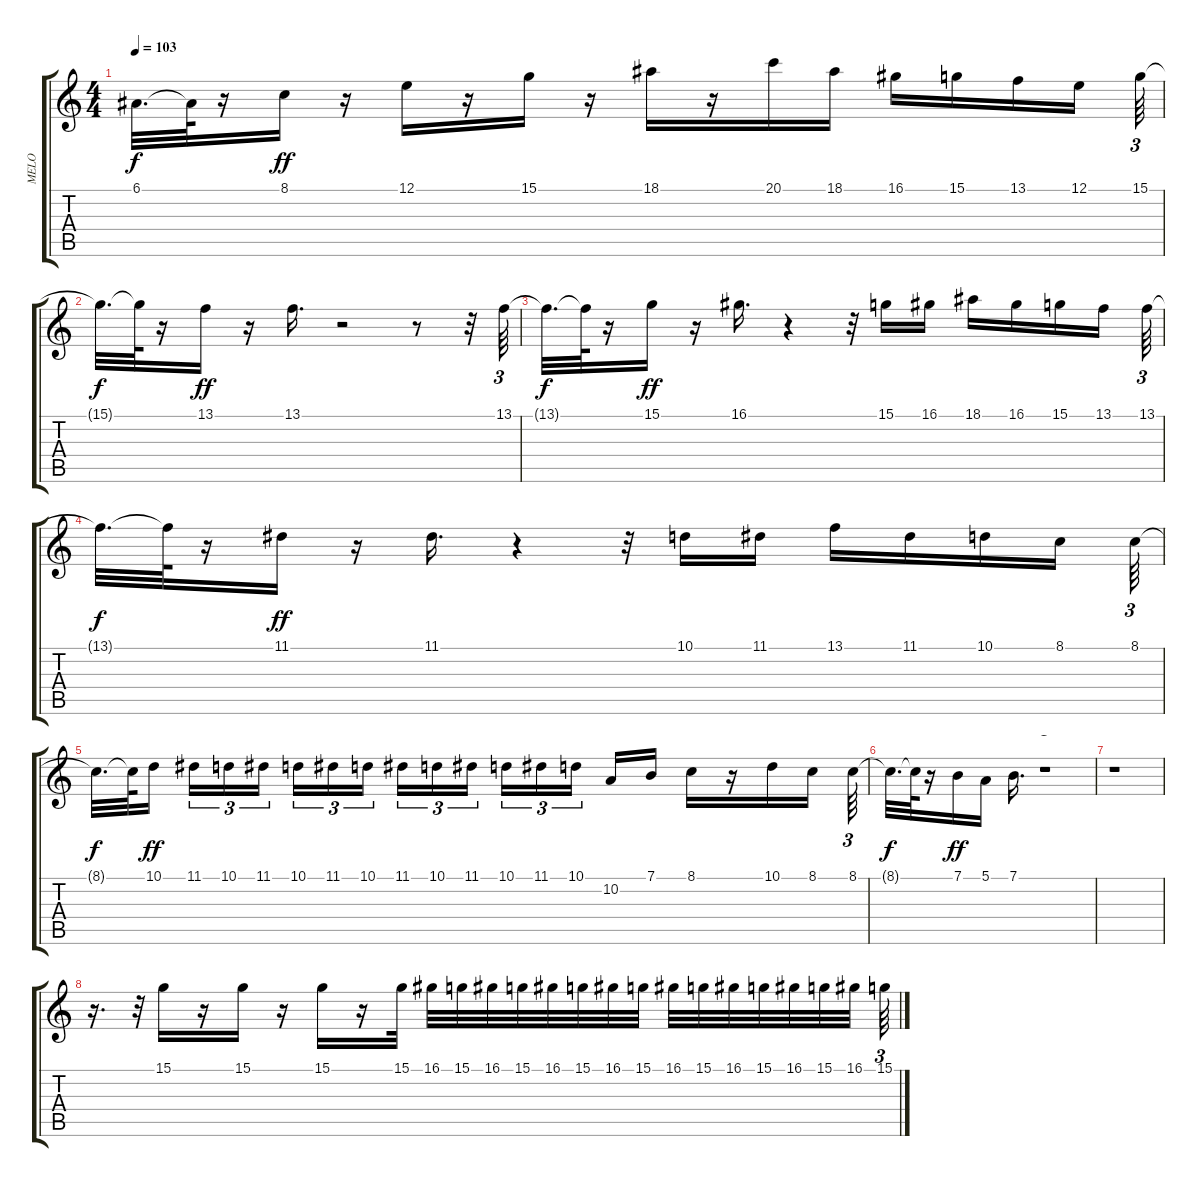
\track ("MELO" "MELO") {instrument harpsichord}
\staff {score tabs}
\tuning (E4 B3 G3 D3 A2 E2) {hide}
\ts (4 4)
\tempo 103
\clef g2
\ks c
6.1{t}.32{d dy f} 6.1{t}.64 r.16 8.1.16{dy ff} r.16 12.1.16 r.16 15.1.16 r.16 18.1.16 r.16 20.1.16 18.1.16 16.1.16 15.1.16 13.1.16 12.1.16 15.1.64{tu (3 2)} |
15.1{t}.32{d dy f} 15.1{t}.64 r.16 13.1.16{dy ff} r.16 13.1.16{d} r.2 r.8 r.32 13.1.64{tu (3 2)} |
13.1{t}.32{d dy f} 13.1{t}.64 r.16 15.1.16{dy ff} r.16 16.1.16{d} r.4 r.32 15.1.16 16.1.16 18.1.16 16.1.16 15.1.16 13.1.16 13.1.64{tu (3 2)} |
13.1{t}.32{d dy f} 13.1{t}.64 r.16 11.1.16{dy ff} r.16 11.1.16{d} r.4 r.32 10.1.16 11.1.16 13.1.16 11.1.16 10.1.16 8.1.16 8.1.64{tu (3 2)} |
8.1{t}.32{d dy f} 8.1{t}.64 10.1.16{dy ff beam splitsecondary} 11.1.16{tu (3 2)} 10.1.16{tu (3 2)} 11.1.16{tu (3 2)} 10.1.16{tu (3 2)} 11.1.16{tu (3 2)} 10.1.16{tu (3 2) beam splitsecondary} 11.1.16{tu (3 2)} 10.1.16{tu (3 2)} 11.1.16{tu (3 2)} 10.1.16{tu (3 2)} 11.1.16{tu (3 2)} 10.1.16{tu (3 2) beam splitsecondary} 10.2.16 7.1.16 8.1.16 r.16 10.1.16 8.1.16 8.1.64{tu (3 2)} |
8.1{t}.32{d dy f} 8.1{t}.64 r.16 7.1.16{dy ff} 5.1.16 7.1.16{d} r.1{tu (3 2)} |
r.1 |
r.16{d} r.32{tu (3 2)} 15.1.16 r.16 15.1.16 r.16 15.1.16 r.16 15.1.32 16.1.32 15.1.32 16.1.32 15.1.32 16.1.32 15.1.32 16.1.32 15.1.32 16.1.32 15.1.32 16.1.32 15.1.32 16.1.32 15.1.32 16.1.32{beam splitsecondary} 15.1.64{tu (3 2)}
